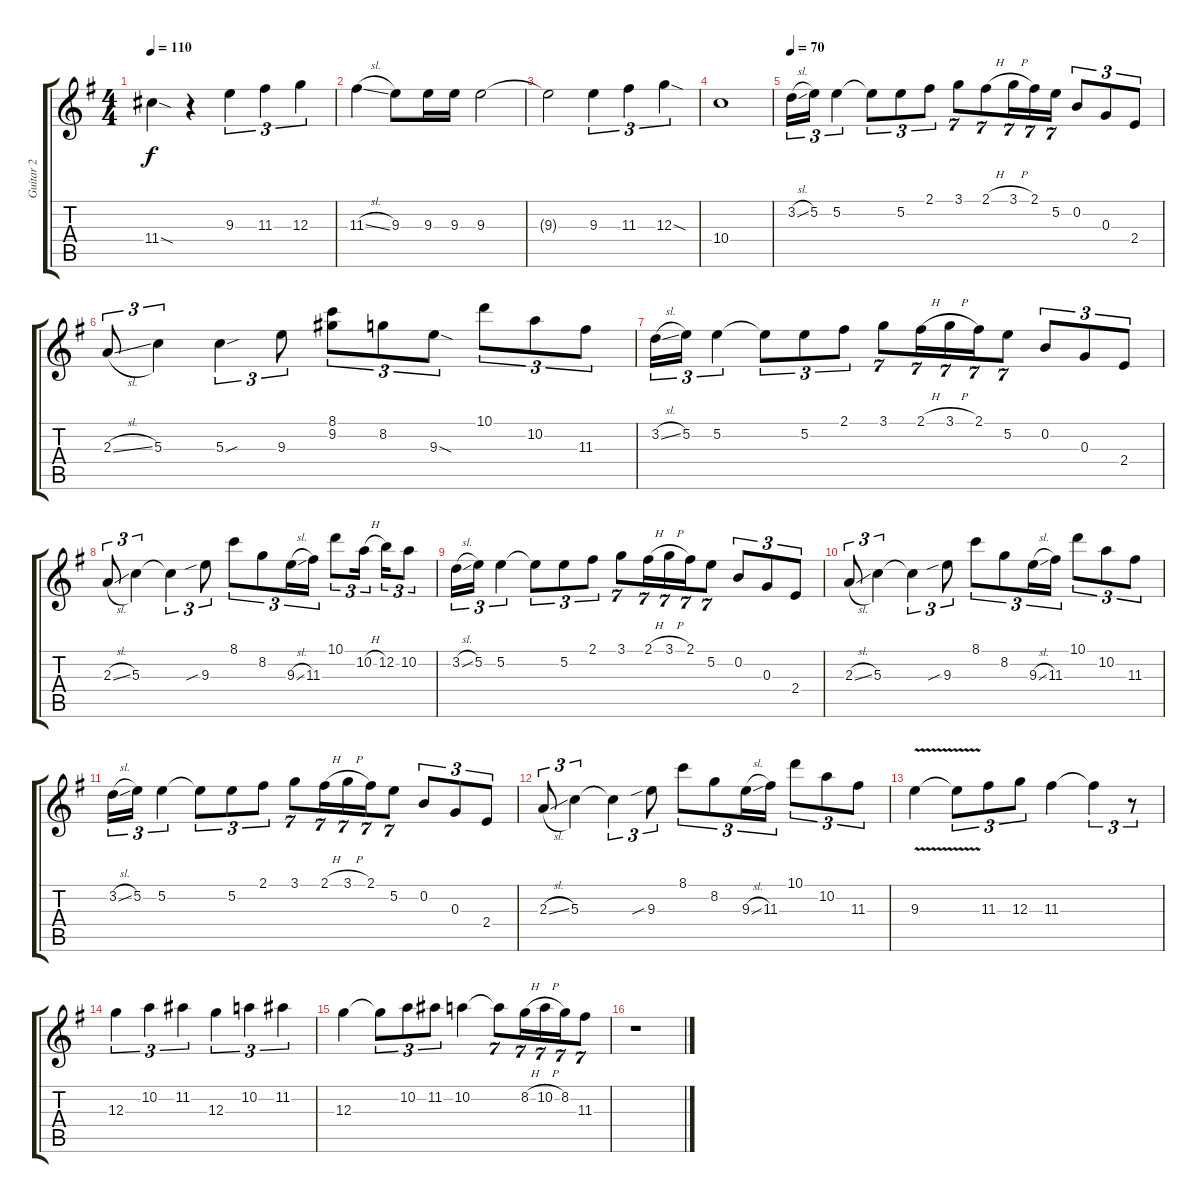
\track ("Guitar 2" "Guitar 2") {instrument distortionguitar}
\staff {score tabs}
\tuning (E4 B3 G3 D3 A2 E2) {hide}
\ts (4 4)
\tempo 110
\clef g2
\ks g
11.4{sod t}.4{dy f} r.4 9.3.4{tu (3 2)} 11.3.4{tu (3 2)} 12.3.4{tu (3 2)} |
11.3{sl}.4 9.3.8 9.3.16 9.3.16 9.3.2 |
9.3{t}.2 9.3.4{tu (3 2)} 11.3.4{tu (3 2)} 12.3{sod}.4{tu (3 2)} |
10.4.1 |
\tempo 70
3.2{sl}.16{tu (3 2)} 5.2.16{tu (3 2)} 5.2.4{tu (3 2)} 5.2{t}.8{tu (3 2)} 5.2.8{tu (3 2)} 2.1.8{tu (3 2)} 3.1.8{tu (7 4)} 2.1{h}.8{tu (7 4)} 3.1{h}.16{tu (7 4)} 2.1.16{tu (7 4)} 5.2.16{tu (7 4)} 0.2.8{tu (3 2)} 0.3.8{tu (3 2)} 2.4.8{tu (3 2)} |
2.3{sl}.8{tu (3 2)} 5.3.4{tu (3 2)} 5.3{sou}.4{tu (3 2)} 9.3.8{tu (3 2)} (8.1 9.2).8{tu (3 2)} 8.2.8{tu (3 2)} 9.3{sod}.8{tu (3 2)} 10.1.8{tu (3 2)} 10.2.8{tu (3 2)} 11.3.8{tu (3 2)} |
3.2{sl}.16{tu (3 2)} 5.2.16{tu (3 2)} 5.2.4{tu (3 2)} 5.2{t}.8{tu (3 2)} 5.2.8{tu (3 2)} 2.1.8{tu (3 2)} 3.1.8{tu (7 4)} 2.1{h}.16{tu (7 4)} 3.1{h}.16{tu (7 4)} 2.1.16{tu (7 4)} 5.2.8{tu (7 4)} 0.2.8{tu (3 2)} 0.3.8{tu (3 2)} 2.4.8{tu (3 2)} |
2.3{sl}.8{tu (3 2)} 5.3.4{tu (3 2)} 5.3{t}.4{tu (3 2)} 9.3{sib}.8{tu (3 2)} 8.1.8{tu (3 2)} 8.2.8{tu (3 2)} 9.3{sl}.16{tu (3 2)} 11.3.16{tu (3 2)} 10.1.8{tu (3 2)} 10.2{h}.16{tu (3 2) beam splitsecondary} 12.2.16{tu (3 2)} 10.2.8{tu (3 2)} |
3.2{sl}.16{tu (3 2)} 5.2.16{tu (3 2)} 5.2.4{tu (3 2)} 5.2{t}.8{tu (3 2)} 5.2.8{tu (3 2)} 2.1.8{tu (3 2)} 3.1.8{tu (7 4)} 2.1{h}.16{tu (7 4)} 3.1{h}.16{tu (7 4)} 2.1.16{tu (7 4)} 5.2.8{tu (7 4)} 0.2.8{tu (3 2)} 0.3.8{tu (3 2)} 2.4.8{tu (3 2)} |
2.3{sl}.8{tu (3 2)} 5.3.4{tu (3 2)} 5.3{t}.4{tu (3 2)} 9.3{sib}.8{tu (3 2)} 8.1.8{tu (3 2)} 8.2.8{tu (3 2)} 9.3{sl}.16{tu (3 2)} 11.3.16{tu (3 2)} 10.1.8{tu (3 2)} 10.2.8{tu (3 2)} 11.3.8{tu (3 2)} |
3.2{sl}.16{tu (3 2)} 5.2.16{tu (3 2)} 5.2.4{tu (3 2)} 5.2{t}.8{tu (3 2)} 5.2.8{tu (3 2)} 2.1.8{tu (3 2)} 3.1.8{tu (7 4)} 2.1{h}.16{tu (7 4)} 3.1{h}.16{tu (7 4)} 2.1.16{tu (7 4)} 5.2.8{tu (7 4)} 0.2.8{tu (3 2)} 0.3.8{tu (3 2)} 2.4.8{tu (3 2)} |
2.3{sl}.8{tu (3 2)} 5.3.4{tu (3 2)} 5.3{t}.4{tu (3 2)} 9.3{sib}.8{tu (3 2)} 8.1.8{tu (3 2)} 8.2.8{tu (3 2)} 9.3{sl}.16{tu (3 2)} 11.3.16{tu (3 2)} 10.1.8{tu (3 2)} 10.2.8{tu (3 2)} 11.3.8{tu (3 2)} |
9.3{v}.4 9.3{t}.8{tu (3 2)} 11.3.8{tu (3 2)} 12.3.8{tu (3 2)} 11.3.4 11.3{t}.4{tu (3 2)} r.8{tu (3 2)} |
12.3.4{tu (3 2)} 10.2.4{tu (3 2)} 11.2.4{tu (3 2)} 12.3.4{tu (3 2)} 10.2.4{tu (3 2)} 11.2.4{tu (3 2)} |
12.3.4 12.3{t}.8{tu (3 2)} 10.2.8{tu (3 2)} 11.2.8{tu (3 2)} 10.2.4 10.2{t}.8{tu (7 4)} 8.2{h}.16{tu (7 4)} 10.2{h}.16{tu (7 4)} 8.2.16{tu (7 4)} 11.3.8{tu (7 4)} |
r.1
